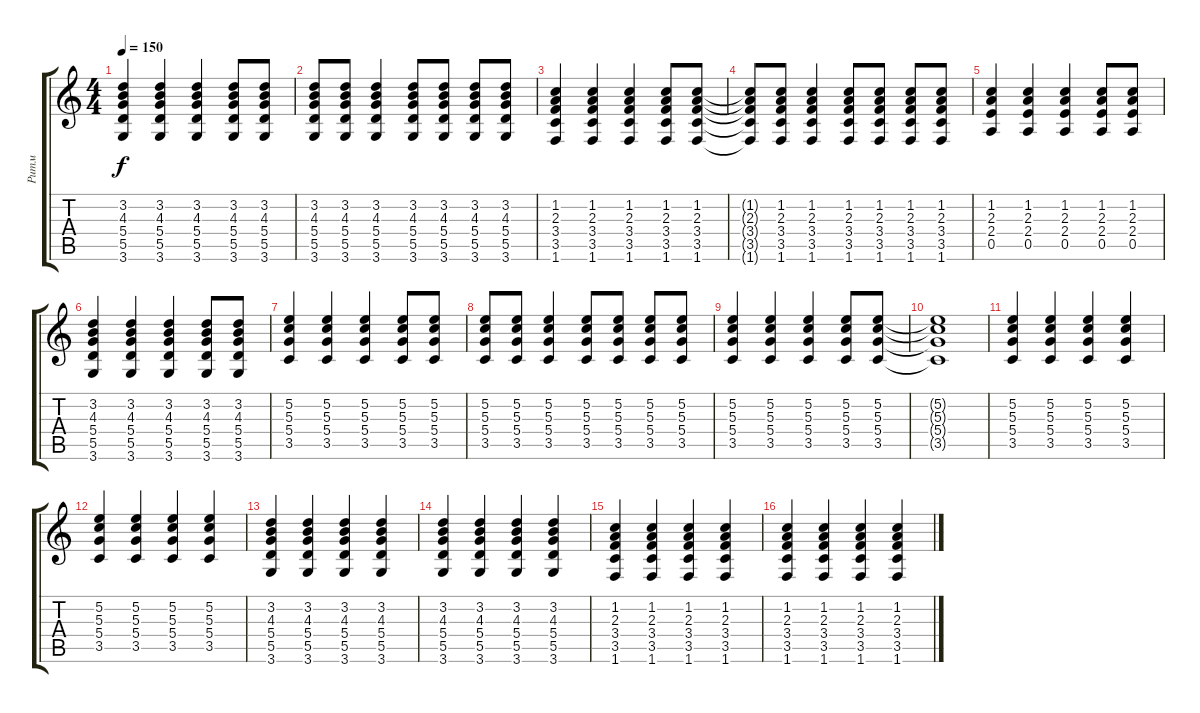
\track ("Ритм" "Ритм") {instrument overdrivenguitar}
\staff {score tabs}
\tuning (E4 B3 G3 D3 A2 E2) {hide}
\ts (4 4)
\tempo 150
\clef g2
\ks c
(3.2 4.3 5.4 5.5 3.6).4{dy f} (3.2 4.3 5.4 5.5 3.6).4 (3.2 4.3 5.4 5.5 3.6).4 (3.2 4.3 5.4 5.5 3.6).8 (3.2 4.3 5.4 5.5 3.6).8 |
(3.2 4.3 5.4 5.5 3.6).8 (3.2 4.3 5.4 5.5 3.6).8 (3.2 4.3 5.4 5.5 3.6).4 (3.2 4.3 5.4 5.5 3.6).8 (3.2 4.3 5.4 5.5 3.6).8 (3.2 4.3 5.4 5.5 3.6).8 (3.2 4.3 5.4 5.5 3.6).8 |
(1.2 2.3 3.4 3.5 1.6).4 (1.2 2.3 3.4 3.5 1.6).4 (1.2 2.3 3.4 3.5 1.6).4 (1.2 2.3 3.4 3.5 1.6).8 (1.2 2.3 3.4 3.5 1.6).8 |
(1.2{t} 2.3{t} 3.4{t} 3.5{t} 1.6{t}).8 (1.2 2.3 3.4 3.5 1.6).8 (1.2 2.3 3.4 3.5 1.6).4 (1.2 2.3 3.4 3.5 1.6).8 (1.2 2.3 3.4 3.5 1.6).8 (1.2 2.3 3.4 3.5 1.6).8 (1.2 2.3 3.4 3.5 1.6).8 |
(1.2 2.3 2.4 0.5).4 (1.2 2.3 2.4 0.5).4 (1.2 2.3 2.4 0.5).4 (1.2 2.3 2.4 0.5).8 (1.2 2.3 2.4 0.5).8 |
(3.2 4.3 5.4 5.5 3.6).4 (3.2 4.3 5.4 5.5 3.6).4 (3.2 4.3 5.4 5.5 3.6).4 (3.2 4.3 5.4 5.5 3.6).8 (3.2 4.3 5.4 5.5 3.6).8 |
(5.2 5.3 5.4 3.5).4 (5.2 5.3 5.4 3.5).4 (5.2 5.3 5.4 3.5).4 (5.2 5.3 5.4 3.5).8 (5.2 5.3 5.4 3.5).8 |
(5.2 5.3 5.4 3.5).8 (5.2 5.3 5.4 3.5).8 (5.2 5.3 5.4 3.5).4 (5.2 5.3 5.4 3.5).8 (5.2 5.3 5.4 3.5).8 (5.2 5.3 5.4 3.5).8 (5.2 5.3 5.4 3.5).8 |
(5.2 5.3 5.4 3.5).4 (5.2 5.3 5.4 3.5).4 (5.2 5.3 5.4 3.5).4 (5.2 5.3 5.4 3.5).8 (5.2 5.3 5.4 3.5).8 |
(5.2{t} 5.3{t} 5.4{t} 3.5{t}).1 |
(5.2 5.3 5.4 3.5).4{balance 8} (5.2 5.3 5.4 3.5).4 (5.2 5.3 5.4 3.5).4 (5.2 5.3 5.4 3.5).4 |
(5.2 5.3 5.4 3.5).4 (5.2 5.3 5.4 3.5).4 (5.2 5.3 5.4 3.5).4 (5.2 5.3 5.4 3.5).4 |
(3.2 4.3 5.4 5.5 3.6).4 (3.2 4.3 5.4 5.5 3.6).4 (3.2 4.3 5.4 5.5 3.6).4 (3.2 4.3 5.4 5.5 3.6).4 |
(3.2 4.3 5.4 5.5 3.6).4 (3.2 4.3 5.4 5.5 3.6).4 (3.2 4.3 5.4 5.5 3.6).4 (3.2 4.3 5.4 5.5 3.6).4 |
(1.2 2.3 3.4 3.5 1.6).4 (1.2 2.3 3.4 3.5 1.6).4 (1.2 2.3 3.4 3.5 1.6).4 (1.2 2.3 3.4 3.5 1.6).4 |
(1.2 2.3 3.4 3.5 1.6).4 (1.2 2.3 3.4 3.5 1.6).4 (1.2 2.3 3.4 3.5 1.6).4 (1.2 2.3 3.4 3.5 1.6).4
